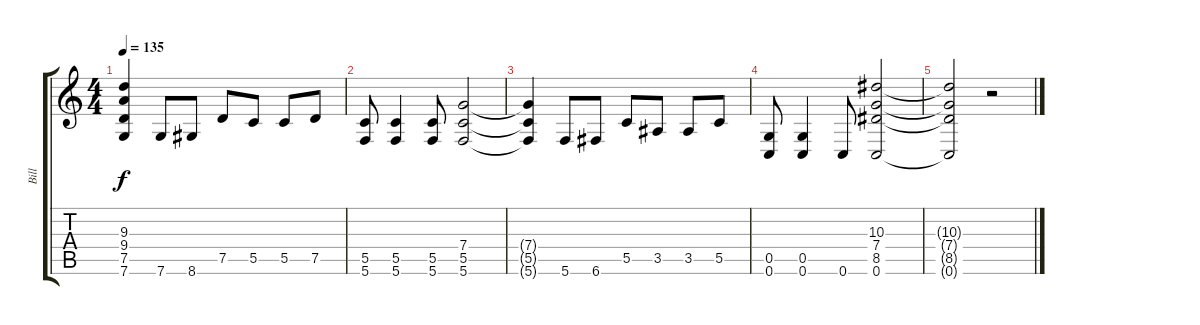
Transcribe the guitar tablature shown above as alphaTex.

\track ("Bill" "Bill") {instrument distortionguitar}
\staff {score tabs}
\tuning (D4 A3 F3 C3 G2 C2) {hide}
\ts (4 4)
\tempo 135
\clef g2
\ks c
(9.3{t} 9.4{t} 7.5{t} 7.6{t}).4{dy f} 7.6.8 8.6.8 7.5.8 5.5.8 5.5.8 7.5.8 |
(5.5 5.6).8 (5.5 5.6).4 (5.5 5.6).8 (7.4 5.5 5.6).2 |
(7.4{t} 5.5{t} 5.6{t}).4 5.6.8 6.6.8 5.5.8 3.5.8 3.5.8 5.5.8 |
(0.5 0.6).8 (0.5 0.6).4 0.6.8 (10.3 7.4 8.5 0.6).2 |
(10.3{t} 7.4{t} 8.5{t} 0.6{t}).2 r.2
